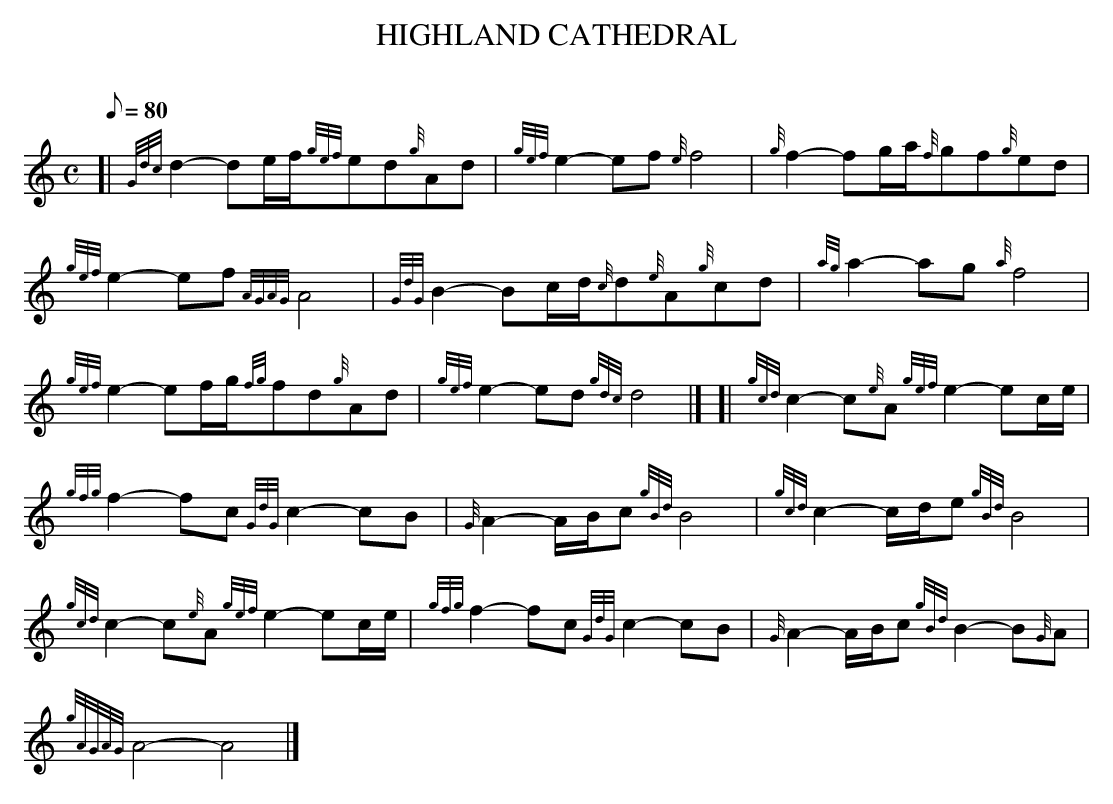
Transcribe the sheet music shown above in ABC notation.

X:1
T:HIGHLAND CATHEDRAL
M:C
L:1/8
Q:80
C:
K:HP
[| {Gdc}d2-de/2f/2{gef}ed{g}Ad|
{gef}e2-ef{e}f4|
{g}f2-fg/2a/2{f}gf{g}ed|  !
{gef}e2-ef{AGAG}A4|
{GdG}B2-Bc/2d/2{c}d{e}A{g}cd|
{ag}a2-ag{a}f4|  !
{gef}e2-ef/2g/2{fg}fd{g}Ad|
{gef}e2-ed{gdc}d4|] [|
{gcd}c2-c{e}A{gef}e2-ec/2e/2|  !
{gfg}f2-fc{GdG}c2-cB|
{G}A2-A/2B/2c{gBd}B4|
{gcd}c2-c/2d/2e{gBd}B4|  !
{gcd}c2-c{e}A{gef}e2-ec/2e/2|
{gfg}f2-fc{GdG}c2-cB|
{G}A2-A/2B/2c{gBd}B2-B{G}A|  !
{gAGAG}A4-A4|]

